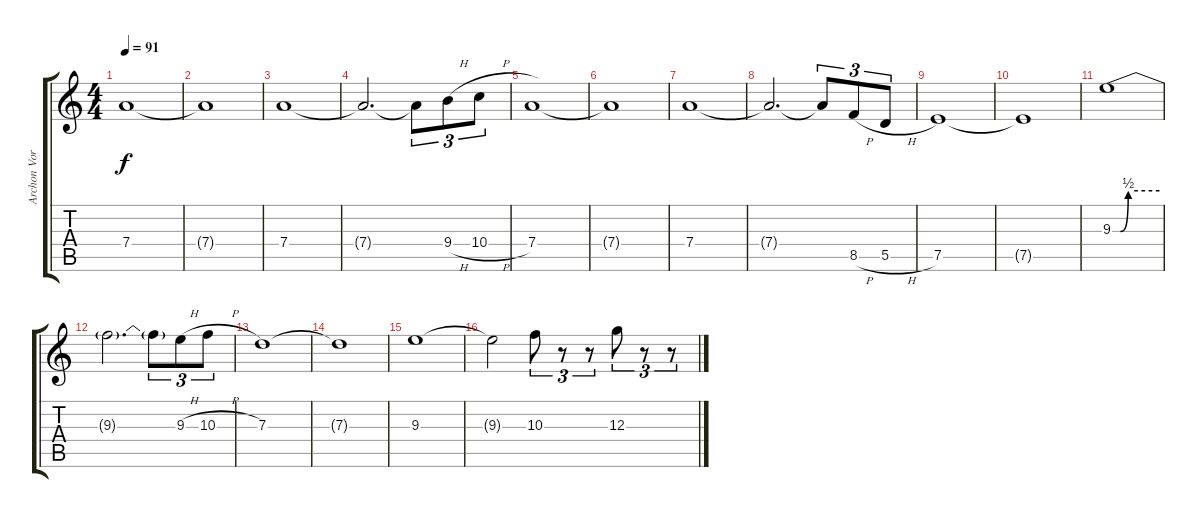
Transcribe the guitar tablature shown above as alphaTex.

\track ("Archon Vorskaath" "Archon Vor") {instrument distortionguitar}
\staff {score tabs}
\tuning (E4 B3 G3 D3 A2 E2) {hide}
\ts (4 4)
\tempo 91
\clef g2
\ks c
7.4.1{dy f} |
7.4{t}.1 |
7.4.1 |
7.4{t}.2{d} 7.4{t}.8{tu (3 2)} 9.4{h}.8{tu (3 2)} 10.4{h}.8{tu (3 2)} |
7.4.1 |
7.4{t}.1 |
7.4.1 |
7.4{t}.2{d} 7.4{t}.8{tu (3 2)} 8.5{h}.8{tu (3 2)} 5.5{h}.8{tu (3 2)} |
7.5.1 |
7.5{t}.1 |
9.3{be (custom 0 0 10 0 20 2 60 2)}.1 |
9.3{t}.2{d} 9.3{t}.8{tu (3 2)} 9.3{h}.8{tu (3 2)} 10.3{h}.8{tu (3 2)} |
7.3.1 |
7.3{t}.1 |
9.3.1 |
9.3{t}.2 10.3.8{tu (3 2)} r.8{tu (3 2)} r.8{tu (3 2)} 12.3.8{tu (3 2)} r.8{tu (3 2)} r.8{tu (3 2)}
